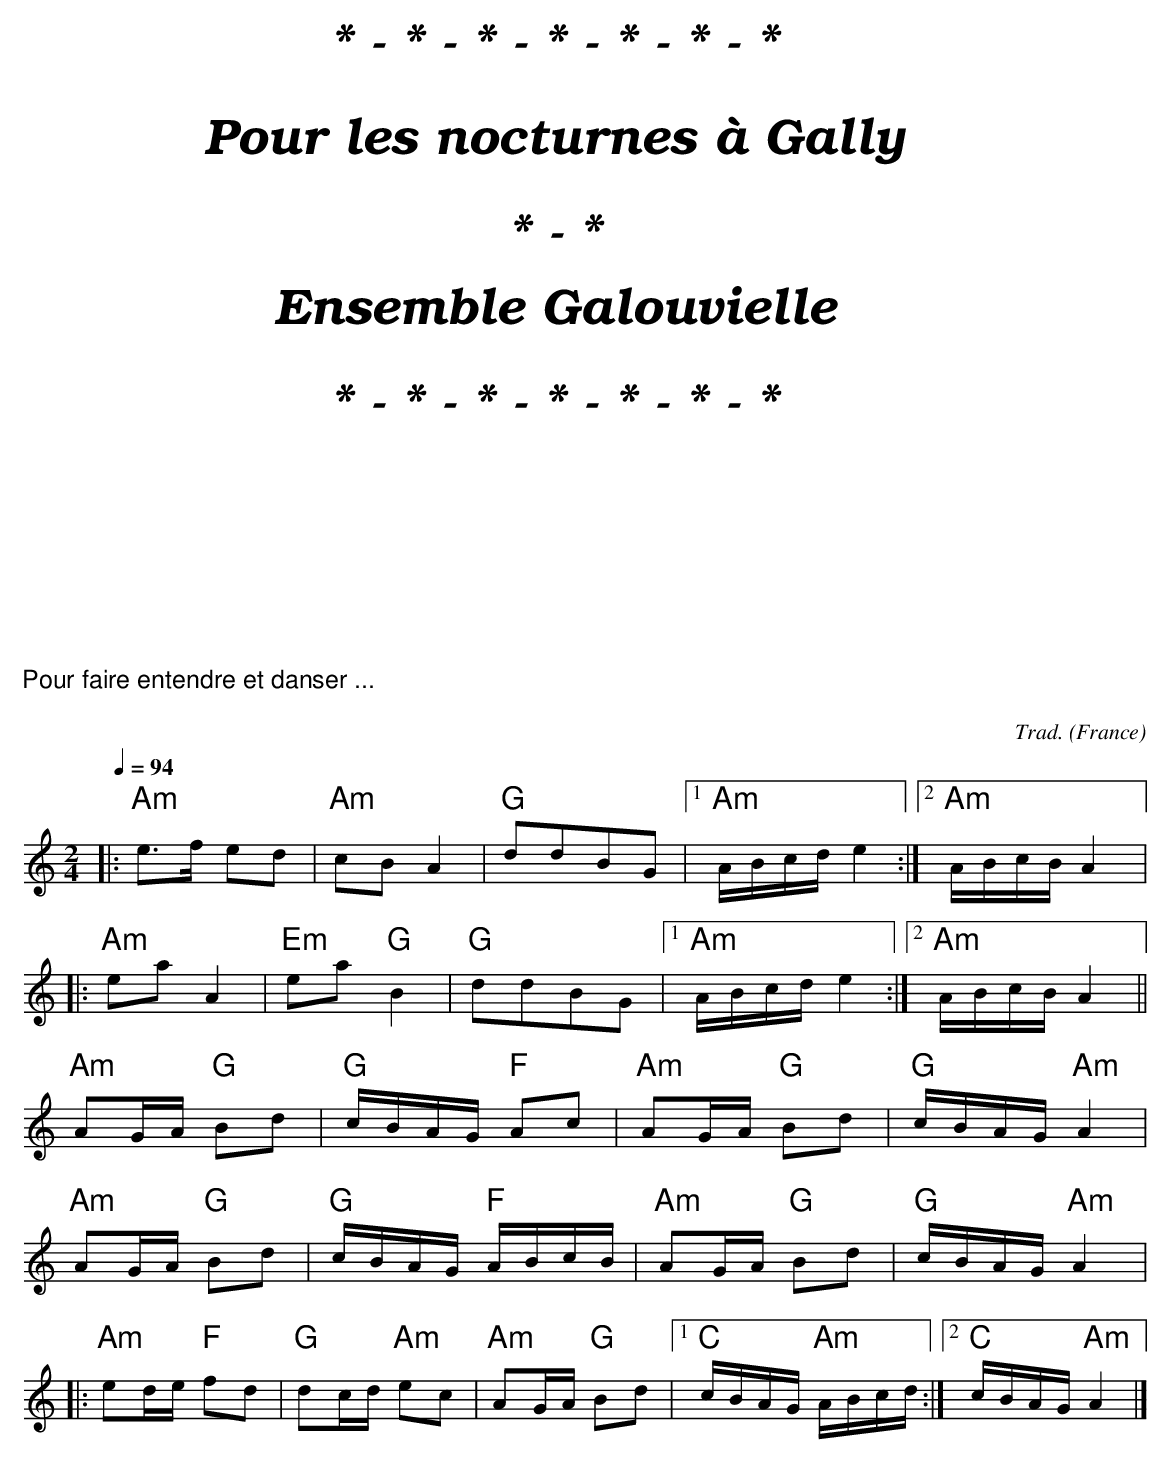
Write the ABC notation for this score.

X:1
T:Andro Caroline
C:Trad.
O:France
M:2/4
L:1/8
Q:1/4=94
K:Am
V:1
|: "Am"e>f ed | "Am"cBA2 | "G"ddBG |1 "Am"A/B/c/d/ e2 :|2 "Am"A/B/c/B/A2 |:
"Am"eaA2 | "Em"ea"G"B2 | "G"ddBG |1 "Am"A/B/c/d/e2 :|2 "Am"A/B/c/B/A2 ||
"Am"AG/A/ "G"Bd | "G"c/B/A/G/ "F"Ac         | "Am"AG/A/ "G"Bd | "G"c/B/A/G/ "Am"A2 |
"Am"AG/A/ "G"Bd | "G"c/B/A/G/ "F"A/B/c/B/ | "Am"AG/A/ "G"Bd | "G"c/B/A/G/ "Am"A2 |:
"Am"ed/e/ "F"fd | "G"dc/d/ "Am"ec | "Am"AG/A/ "G"Bd |1 "C"c/B/A/G/ "Am"A/B/c/d/ :|2 "C"c/B/A/G/ "Am"A2 |]

V:2
|:c/B/c/d/ ef | e/d/c/B/ c>e | f/g/f/d/ fe |1 a/g/f/d/ e>a :|2 e/d/c/B/ A2 |:
cec2 | ced2 | defg |1 a/g/f/g/ e2 :|2 a/g/f/g/a2 ||
cB/c/ dd | e/f/g/f/ ee | cB/c/ d2 | e/f/g/f/e2 | cB/c/ dd | e/f/g/f/ ee | cB/c/ dd | e/f/g/f/e2 |:
g>e df | adc2 | c>e fd |1 gd (fe) :|2 cB A2 |]
